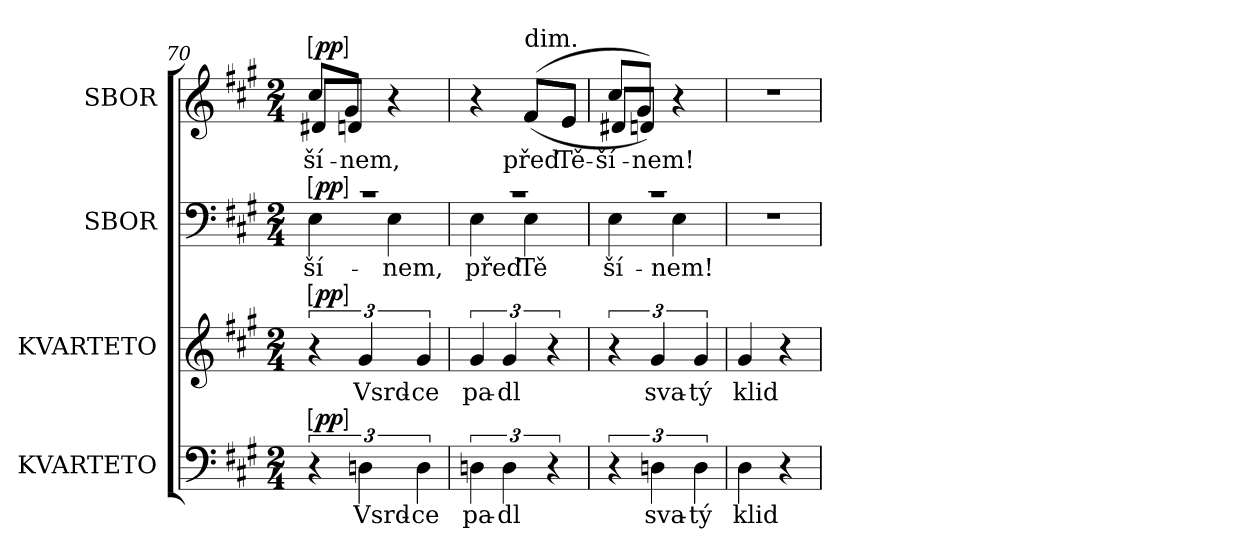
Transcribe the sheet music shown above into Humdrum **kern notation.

**kern	**text	**dynam	**kern	**text	**dynam	**kern	**text	**dynam	**kern	**text	**dynam
*part4	*part4	*part4	*part3	*part3	*part3	*part2	*part2	*part2	*part1	*part1	*part1
*staff4	*staff4	*staff4	*staff3	*staff3	*staff3	*staff2	*staff2	*staff2	*staff1	*staff1	*staff1
*I"KVARTETO	*	*	*I"KVARTETO	*	*	*I"SBOR	*	*	*I"SBOR	*	*
*I'K.	*	*	*I'K.	*	*	*I'S.	*	*	*I'S.	*	*
*clefF4	*	*	*clefG2	*	*	*clefF4	*	*	*clefG2	*	*
*k[f#c#g#]	*	*	*k[f#c#g#]	*	*	*k[f#c#g#]	*	*	*k[f#c#g#]	*	*
*A:	*	*	*A:	*	*	*A:	*	*	*A:	*	*
*M2/4	*	*	*M2/4	*	*	*M2/4	*	*	*M2/4	*	*
=70	=70	=70	=70	=70	=70	=70	=70	=70	=70	=70	=70
*	*	*	*	*	*	*^	*	*	*^	*	*
!	!	!LO:DY:a:ed=brack	!	!	!LO:DY:a:ed=brack	!	!	!	!LO:DY:a:ed=brack	!	!	!	!LO:DY:a:ed=brack
6r	.	pp	6r	.	pp	2rc	4E	ší-	pp	8cc#/L	8d#X/L	ší-	pp
.	.	.	.	.	.	.	.	.	.	8g#/J	8dn/J	-nem,	.
6Dn	Vsrd-	.	6g#	Vsrd-	.	.	.	.	.	.	.	.	.
.	.	.	.	.	.	.	4E	nem,	.	4r	4ryy	.	.
6D	-ce	.	6g#	-ce	.	.	.	.	.	.	.	.	.
=71	=71	=71	=71	=71	=71	=71	=71	=71	=71	=71	=71	=71	=71
6Dn	pa-	.	6g#	pa-	.	2rc	4E	před	.	4r	4ryy	.	.
6D	-dl	.	6g#	-dl	.	.	.	.	.	.	.	.	.
!	!	!	!	!	!	!	!	!	!	!LO:TX:a:t=dim.	!	!	!
.	.	.	.	.	.	.	4E	Tě	.	(8f#/L	(8f#/L	před	.
6r	.	.	6r	.	.	.	.	.	.	.	.	.	.
.	.	.	.	.	.	.	.	.	.	8e/J	8e/J	Tě-	.
=72	=72	=72	=72	=72	=72	=72	=72	=72	=72	=72	=72	=72	=72
6r	.	.	6r	.	.	2rc	4E	-ší-	.	8cc#/L	8d#X/L	-ší-	.
.	.	.	.	.	.	.	.	.	.	8g#/J)	8dn/J)	-nem!	.
6Dn	sva-	.	6g#	sva-	.	.	.	.	.	.	.	.	.
.	.	.	.	.	.	.	4E	nem!	.	4r	4ryy	.	.
6D	-tý	.	6g#	-tý	.	.	.	.	.	.	.	.	.
*	*	*	*	*	*	*v	*v	*	*	*	*	*	*
*	*	*	*	*	*	*	*	*	*v	*v	*	*
=73	=73	=73	=73	=73	=73	=73	=73	=73	=73	=73	=73
4D	klid	.	4g#	klid	.	2r	.	.	2r	.	.
4r	.	.	4r	.	.	.	.	.	.	.	.
=	=	=	=	=	=	=	=	=	=	=	=
*-	*-	*-	*-	*-	*-	*-	*-	*-	*-	*-	*-
